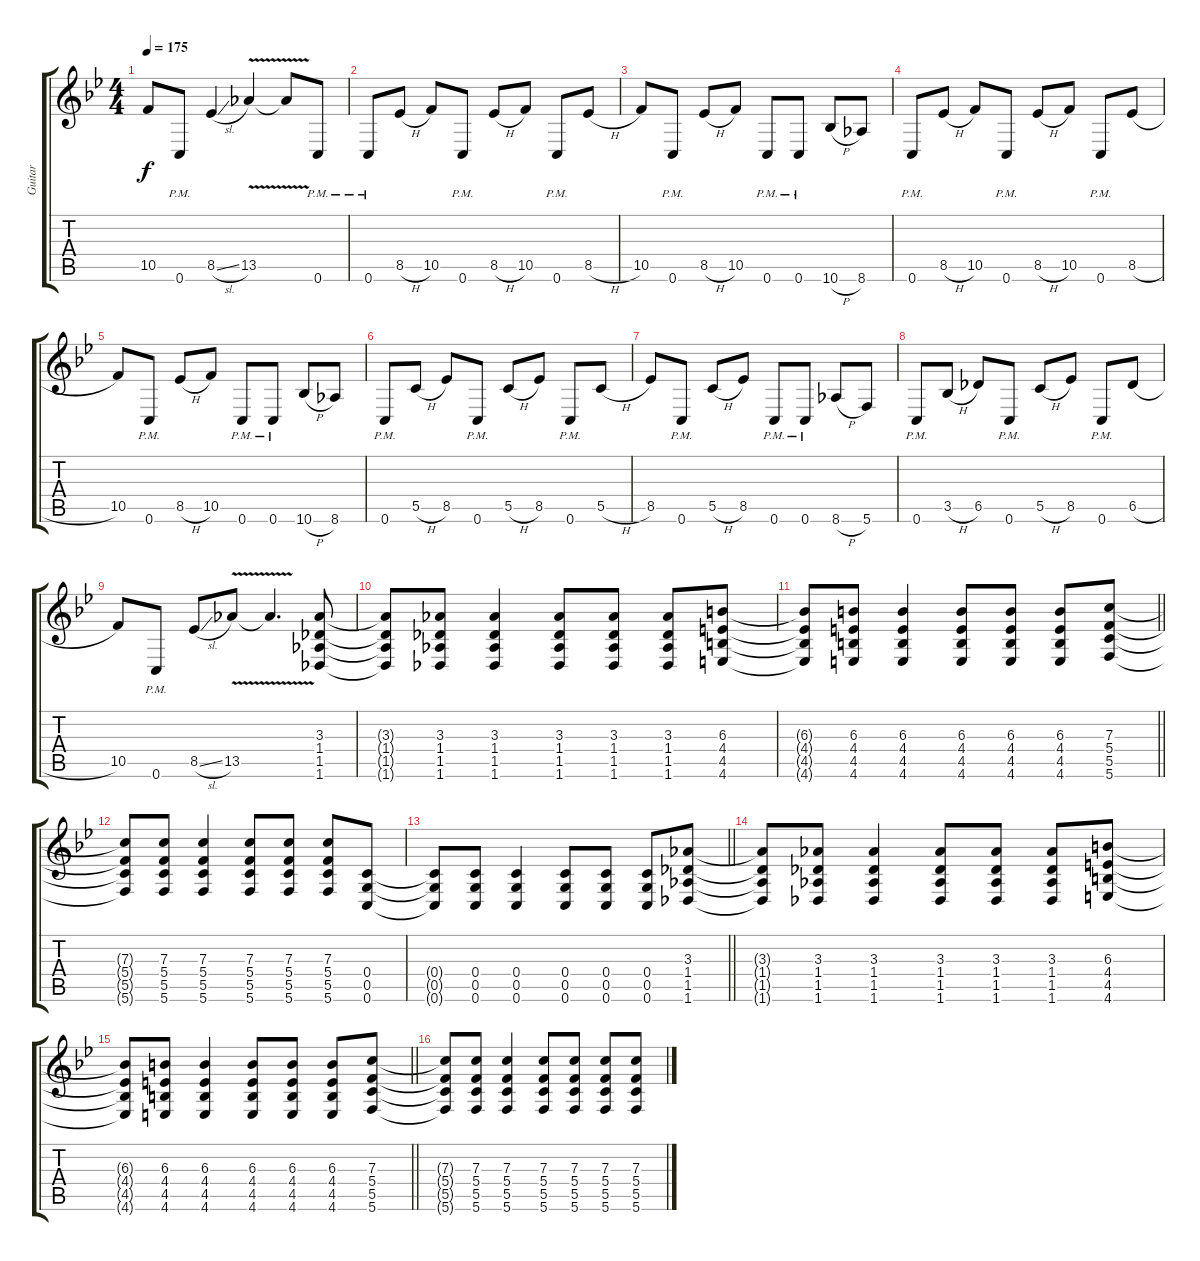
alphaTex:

\track ("Guitar" "Guitar") {instrument distortionguitar}
\staff {score tabs}
\tuning (D4 A3 F3 C3 G2 C2) {hide}
\ts (4 4)
\tempo 175
\clef g2
\ks bb
10.5.8{dy f} 0.6{pm}.8 8.5{sl}.4 13.5{v}.4 13.5{v t}.8 0.6{pm}.8 |
0.6{pm}.8 8.5{h}.8 10.5.8 0.6{pm}.8 8.5{h}.8 10.5.8 0.6{pm}.8 8.5{h}.8 |
10.5.8 0.6{pm}.8 8.5{h}.8 10.5.8 0.6{pm}.8 0.6{pm}.8 10.6{h}.8 8.6.8 |
0.6{pm}.8 8.5{h}.8 10.5.8 0.6{pm}.8 8.5{h}.8 10.5.8 0.6{pm}.8 8.5{h}.8 |
10.5.8 0.6{pm}.8 8.5{h}.8 10.5.8 0.6{pm}.8 0.6{pm}.8 10.6{h}.8 8.6.8 |
0.6{pm}.8 5.5{h}.8 8.5.8 0.6{pm}.8 5.5{h}.8 8.5.8 0.6{pm}.8 5.5{h}.8 |
8.5.8 0.6{pm}.8 5.5{h}.8 8.5.8 0.6{pm}.8 0.6{pm}.8 8.6{h}.8 5.6.8 |
0.6{pm}.8 3.5{h}.8 6.5.8 0.6{pm}.8 5.5{h}.8 8.5.8 0.6{pm}.8 6.5{h}.8 |
10.5.8 0.6{pm}.8 8.5{sl}.8 13.5{v}.8 13.5{v t}.4{d} (3.3 1.4 1.5 1.6).8 |
(3.3{t} 1.4{t} 1.5{t} 1.6{t}).8 (3.3 1.4 1.5 1.6).8 (3.3 1.4 1.5 1.6).4 (3.3 1.4 1.5 1.6).8 (3.3 1.4 1.5 1.6).8 (3.3 1.4 1.5 1.6).8 (6.3 4.4 4.5 4.6).8 |
\barLineRight lightlight
(6.3{t} 4.4{t} 4.5{t} 4.6{t}).8 (6.3 4.4 4.5 4.6).8 (6.3 4.4 4.5 4.6).4 (6.3 4.4 4.5 4.6).8 (6.3 4.4 4.5 4.6).8 (6.3 4.4 4.5 4.6).8 (7.3 5.4 5.5 5.6).8 |
(7.3{t} 5.4{t} 5.5{t} 5.6{t}).8 (7.3 5.4 5.5 5.6).8 (7.3 5.4 5.5 5.6).4 (7.3 5.4 5.5 5.6).8 (7.3 5.4 5.5 5.6).8 (7.3 5.4 5.5 5.6).8 (0.4 0.5 0.6).8 |
\barLineRight lightlight
(0.4{t} 0.5{t} 0.6{t}).8 (0.4 0.5 0.6).8 (0.4 0.5 0.6).4 (0.4 0.5 0.6).8 (0.4 0.5 0.6).8 (0.4 0.5 0.6).8 (3.3 1.4 1.5 1.6).8 |
(3.3{t} 1.4{t} 1.5{t} 1.6{t}).8 (3.3 1.4 1.5 1.6).8 (3.3 1.4 1.5 1.6).4 (3.3 1.4 1.5 1.6).8 (3.3 1.4 1.5 1.6).8 (3.3 1.4 1.5 1.6).8 (6.3 4.4 4.5 4.6).8 |
\barLineRight lightlight
(6.3{t} 4.4{t} 4.5{t} 4.6{t}).8 (6.3 4.4 4.5 4.6).8 (6.3 4.4 4.5 4.6).4 (6.3 4.4 4.5 4.6).8 (6.3 4.4 4.5 4.6).8 (6.3 4.4 4.5 4.6).8 (7.3 5.4 5.5 5.6).8 |
(7.3{t} 5.4{t} 5.5{t} 5.6{t}).8 (7.3 5.4 5.5 5.6).8 (7.3 5.4 5.5 5.6).4 (7.3 5.4 5.5 5.6).8 (7.3 5.4 5.5 5.6).8 (7.3 5.4 5.5 5.6).8 (7.3 5.4 5.5 5.6).8
